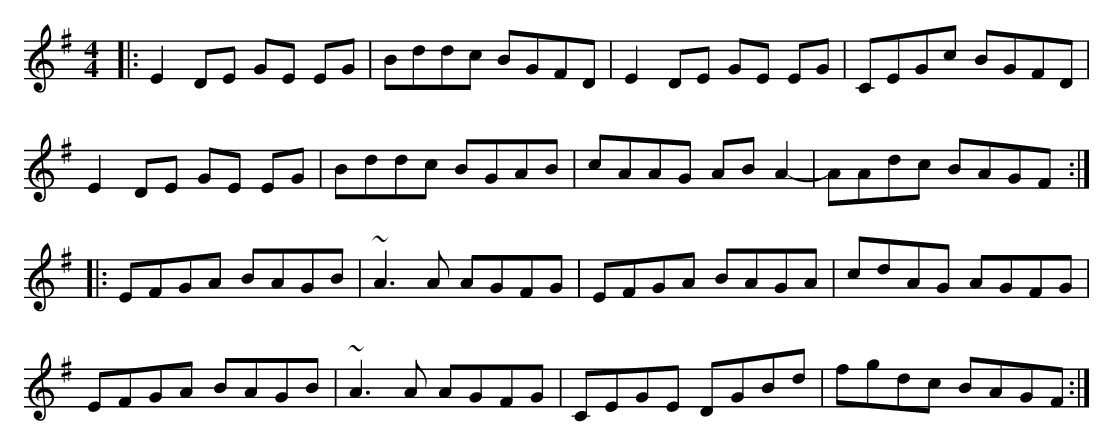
X:1
M:4/4
K:Emin
|: E2 DE GE EG | Bddc BGFD | E2 DE GE EG | CEGc BGFD|
E2 DE GE EG | Bddc BGAB | cAAG ABA2-|-AAdc BAGF :|
|: EFGA BAGB | ~A3A AGFG | EFGA BAGA | cdAG AGFG |
EFGA BAGB | ~A3A AGFG | CEGE DGBd | fgdc BAGF :|
